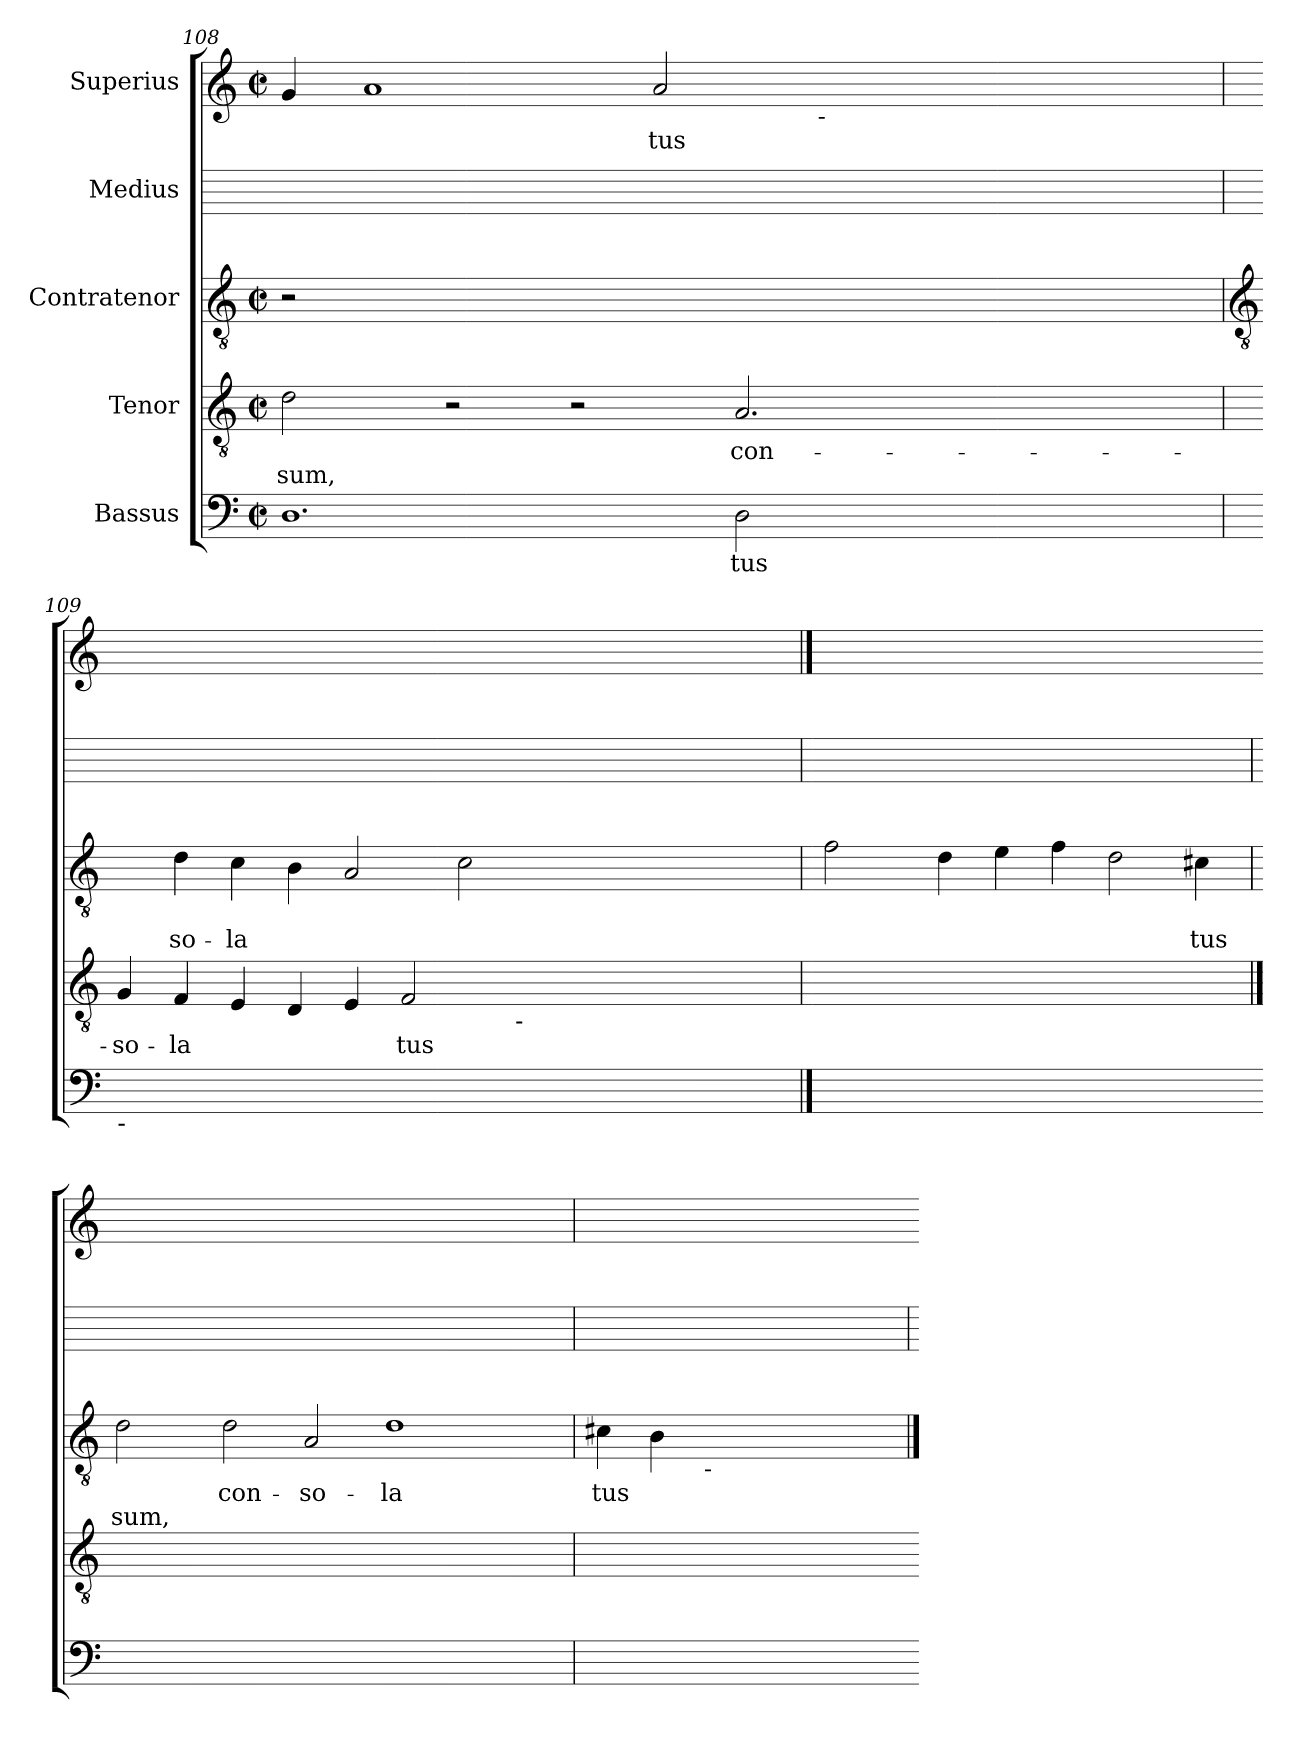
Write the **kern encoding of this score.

**kern	**text	**kern	**text	**text	**kern	**text	**text	**kern	**kern	**text
*part5	*part5	*part4	*part4	*part4	*part3	*part3	*part3	*part2	*part1	*part1
*staff5	*staff5	*staff4	*staff4	*staff4	*staff3	*staff3	*staff3	*staff2	*staff1	*staff1
*I"Bassus	*	*I"Tenor	*	*	*I"Contratenor	*	*	*I"Medius	*I"Superius	*
*clefF4	*	*clefGv2	*	*	*clefGv2	*	*	*	*clefG2	*
*k[]	*	*k[]	*	*	*k[]	*	*	*	*k[]	*
*C:	*	*C:	*	*	*C:	*	*	*	*C:	*
*M4/2	*	*M4/2	*	*	*M4/2	*	*	*	*M4/2	*
*met(c|)	*	*met(c|)	*	*	*met(c|)	*	*	*	*met(c|)	*
=108	=108	=108	=108	=108	=108	=108	=108	=108	=108	=108
!	!	!	!	!LO:LY:b	!	!	!	!	!	!
1.D	.	2d	.	sum,	2r	.	.	4ryy	4g	.
.	.	.	.	.	.	.	.	0.ryy	1a	.
!	!	!	!	!	!	!	!LO:LY:b	!	!	!
.	.	2r	.	.	[2eyy	.	con-	.	.	.
.	.	2r	.	.	0ryy	.	.	.	.	.
!	!	!	!	!	!	!	!	!	!	!LO:LY:b
.	.	.	.	.	.	.	.	.	2a	tus
!	!LO:LY:b	!	!LO:LY:b	!	!	!	!	!	!	!
2D	tus	2.A	con-	.	.	.	.	.	.	.
!	!	!	!	!	!	!	!	!	!LO:TX:b:t=-	!
!	!	!	!	!	!	!	!	!	!	!LO:LY:b
.	.	.	.	.	.	.	.	.	[1.ayy	sum.
1ryy	.	.	.	.	.	.	.	.	.	.
.	.	1ryy	.	.	.	.	.	.	.	.
4ryy	.	.	.	.	4ryy	.	.	.	.	.
!!LO:LB:g=z
=109	=109	=109	=109	=109	=109	=109	=109	=109	=109	=109
*	*	*	*	*	*clefGv2	*	*	*	*	*
!LO:TX:b:t=-	!	!	!	!	!	!	!	!	!	!
!	!LO:LY:b	!	!LO:LY:b	!	!	!	!	!	!	!
[1.AAyy	sum.	4G	-so-	.	4eyy]	.	.	4ryy	2ayy]	.
!	!	!	!LO:LY:b	!	!	!	!LO:LY:b	!	!	!
.	.	4F	-la	.	4d	.	-so-	0.ryy	.	.
!	!	!	!	!	!	!	!LO:LY:b	!	!	!
.	.	4E	.	.	4c	.	-la	.	0ryy	.
.	.	4D	.	.	4B	.	.	.	.	.
.	.	4E	.	.	2A	.	.	.	.	.
!	!	!	!LO:LY:b	!	!	!	!	!	!	!
.	.	2F	tus	.	.	.	.	.	.	.
2AAyy]	.	.	.	.	2c	.	.	.	.	.
!	!	!LO:TX:b:t=-	!	!	!	!	!	!	!	!
!	!	!	!LO:LY:b	!	!	!	!	!	!	!
.	.	[1.Eyy	sum.	.	.	.	.	.	.	.
1ryy	.	.	.	.	1ryy	.	.	.	.	.
.	.	.	.	.	.	.	.	.	2.ryy	.
4ryy	.	.	.	.	4ryy	.	.	.	.	.
==	==	=	==	==	=	==	==	=	==	==
0ryy	.	2Eyy]	.	.	2f	.	.	4ryy	0ryy	.
.	.	.	.	.	.	.	.	1..ryy	.	.
.	.	1.ryy	.	.	4d	.	.	.	.	.
.	.	.	.	.	4e	.	.	.	.	.
.	.	.	.	.	4f	.	.	.	.	.
.	.	.	.	.	2d	.	.	.	.	.
!	!	!	!	!	!	!	!LO:LY:b	!	!	!
.	.	.	.	.	4c#X	.	tus	.	.	.
=	=	==	=	=	=	=	=	=	=	=
!	!	!	!	!	!	!	!LO:LY:b	!	!	!
0ryy	.	0ryy	.	.	2d	.	sum,	4ryy	0ryy	.
.	.	.	.	.	.	.	.	0ryy	.	.
!	!	!	!	!	!	!LO:LY:b	!	!	!	!
.	.	.	.	.	2d	con-	.	.	.	.
!	!	!	!	!	!	!LO:LY:b	!	!	!	!
.	.	.	.	.	2A	-so-	.	.	.	.
!	!	!	!	!	!	!LO:LY:b	!	!	!	!
.	.	.	.	.	1d	-la	.	.	.	.
2ryy	.	2ryy	.	.	.	.	.	.	2ryy	.
.	.	.	.	.	.	.	.	4ryy	.	.
=	=	=	=	=	=	=	=	=	=	=
!	!	!	!	!	!	!LO:LY:b	!	!	!	!
0ryy	.	0ryy	.	.	4c#X	tus	.	4ryy	0ryy	.
.	.	.	.	.	4B	.	.	1..ryy	.	.
!	!	!	!	!	!LO:TX:b:t=-	!	!	!	!	!
!	!	!	!	!	!	!LO:LY:b	!	!	!	!
.	.	.	.	.	1c#yy	sum.	.	.	.	.
.	.	.	.	.	2ryy	.	.	.	.	.
=	=	=	=	=	==	=	=	=	=	=
*-	*-	*-	*-	*-	*-	*-	*-	*-	*-	*-
